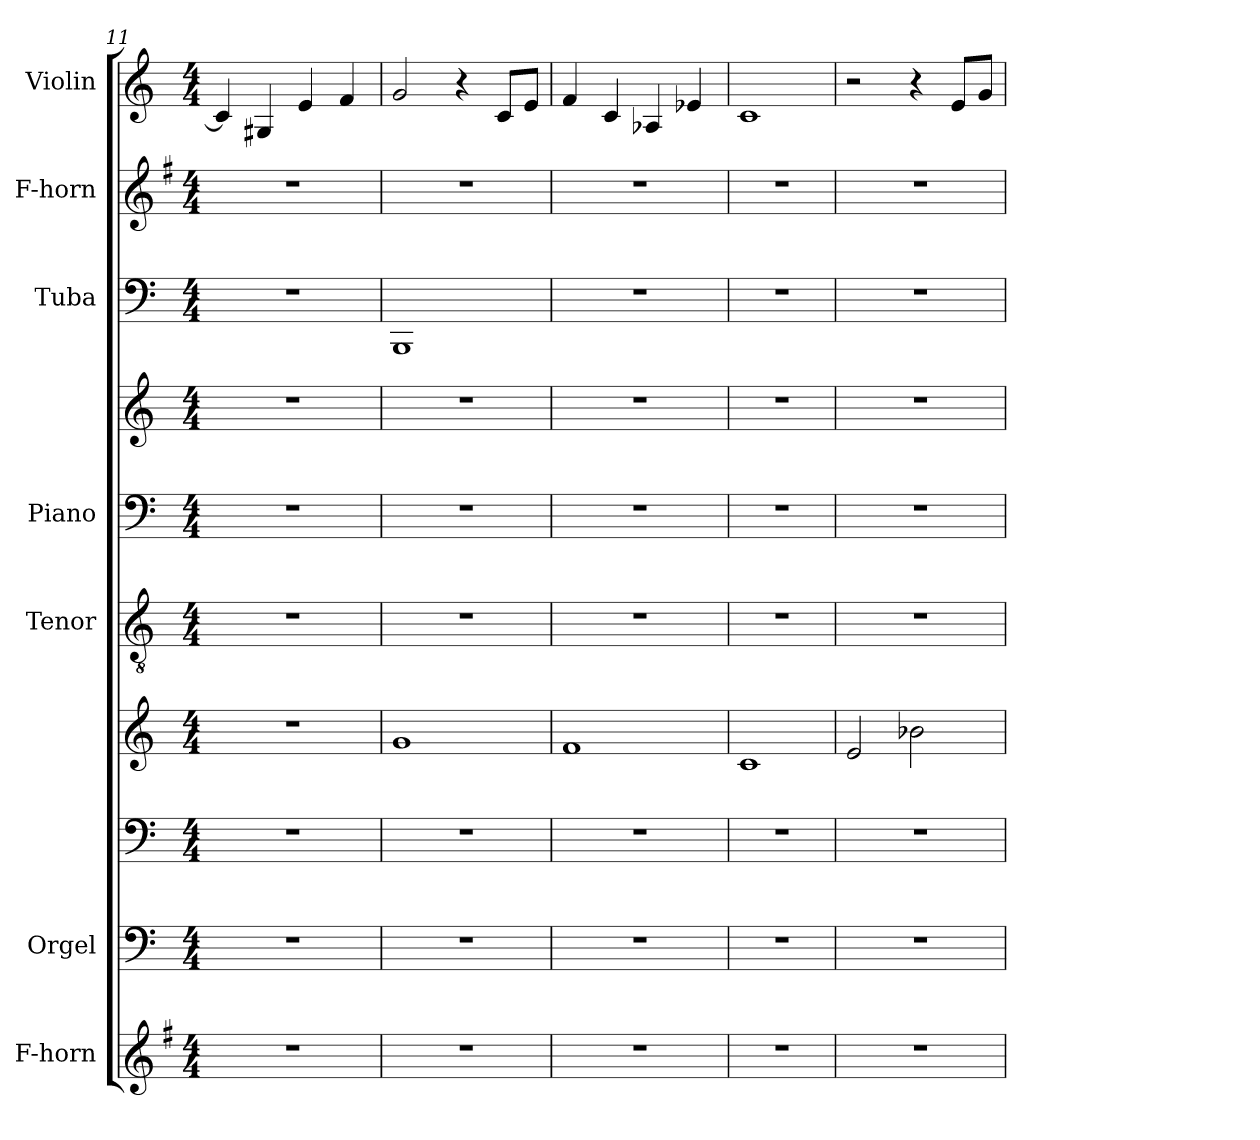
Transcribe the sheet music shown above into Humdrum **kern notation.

**kern	**kern	**kern	**kern	**kern	**kern	**kern	**kern	**kern	**kern
*part7	*part6	*part6	*part6	*part5	*part4	*part4	*part3	*part2	*part1
*staff10	*staff9	*staff8	*staff7	*staff6	*staff5	*staff4	*staff3	*staff2	*staff1
*I"F-horn	*I"Orgel	*	*	*I"Tenor	*I"Piano	*	*I"Tuba	*I"F-horn	*I"Violin
*I'F hn.	*I'Org.	*	*	*I'T.	*I'Pno.	*	*I'Tba.	*I'F hn.	*I'Vln.
*clefG2	*clefF4	*clefF4	*clefG2	*clefGv2	*clefF4	*clefG2	*clefF4	*clefG2	*clefG2
*ITrd4c7	*	*	*	*	*	*	*	*ITrd4c7	*
*k[]	*k[]	*k[]	*k[]	*k[]	*k[]	*k[]	*k[]	*k[]	*k[]
*M4/4	*M4/4	*M4/4	*M4/4	*M4/4	*M4/4	*M4/4	*M4/4	*M4/4	*M4/4
=11	=11	=11	=11	=11	=11	=11	=11	=11	=11
1r	1r	1r	1r	1r	1r	1r	1r	1r	4c/]
.	.	.	.	.	.	.	.	.	4G#X/
.	.	.	.	.	.	.	.	.	4e/
.	.	.	.	.	.	.	.	.	4f/
!!LO:PB:g=z
=12	=12	=12	=12	=12	=12	=12	=12	=12	=12
1r	1r	1r	1g	1r	1r	1r	1BBB	1r	2g/
.	.	.	.	.	.	.	.	.	4r
.	.	.	.	.	.	.	.	.	8c/L
.	.	.	.	.	.	.	.	.	8e/J
=13	=13	=13	=13	=13	=13	=13	=13	=13	=13
1r	1r	1r	1f	1r	1r	1r	1r	1r	4f/
.	.	.	.	.	.	.	.	.	4c/
.	.	.	.	.	.	.	.	.	4A-X/
.	.	.	.	.	.	.	.	.	4e-X/
=14	=14	=14	=14	=14	=14	=14	=14	=14	=14
1r	1r	1r	1c	1r	1r	1r	1r	1r	1c
=15	=15	=15	=15	=15	=15	=15	=15	=15	=15
1r	1r	1r	2e/	1r	1r	1r	1r	1r	2r
.	.	.	2b-X\	.	.	.	.	.	4r
.	.	.	.	.	.	.	.	.	8e/L
.	.	.	.	.	.	.	.	.	8g/J
=	=	=	=	=	=	=	=	=	=
*-	*-	*-	*-	*-	*-	*-	*-	*-	*-
